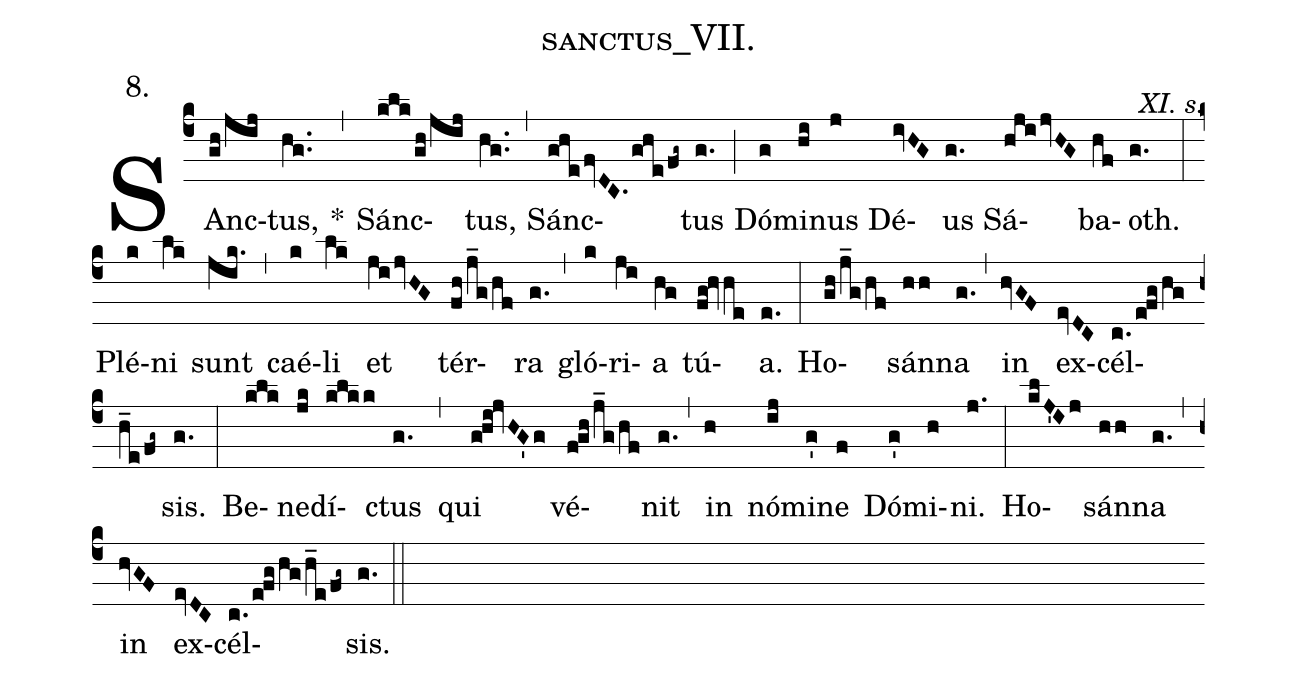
name: sanctus_VII.;
annotation:8.;
commentary:XI. s.;
%%
(c4) SAnc(gh/jij)tus,(hg..) <v>*</v>(,) Sánc(klk/gh/jij)tus,(hg..) (,) Sánc(ghefvDC.ghe/fg~)tus(g.) (;)
Dó(g)mi(hi)nus(j) Dé(ivHG)us(g.) Sá(hji/jvHG)ba(hf)oth.(g.) (:)
Plé(k)ni(lk) sunt(jik.) (,) caé(k)li(lk) et(ji/jvHG) tér(fh/j_g/hf)ra(g.) (,) gló(k)ri(ji)a(hg) tú(fg!hvhe)a.(e.) (:)
Ho(gh/j_g/hf)sán(hh)na(g.) (,) in(hvGF) ex(evDC)cél(c./e!fg/hg/h_e/fg~)sis.(g.) (:)
Be(klk)ne(jk)dí(klkk)ctus(g.) (,) qui(g!hi!jvHG'g) vé(f!gh/j_g/hf)nit(g.) (,) in(h) nó(ij)mi(g')ne(f) Dó(g')mi(h)ni.(j.) (:)
Ho(klJ'Ij)sán(hh)na(g.) (,) in(hvGF) ex(evDC)cél(c./e!fg/hg/h_e/fg~)sis.(g.) (::)
